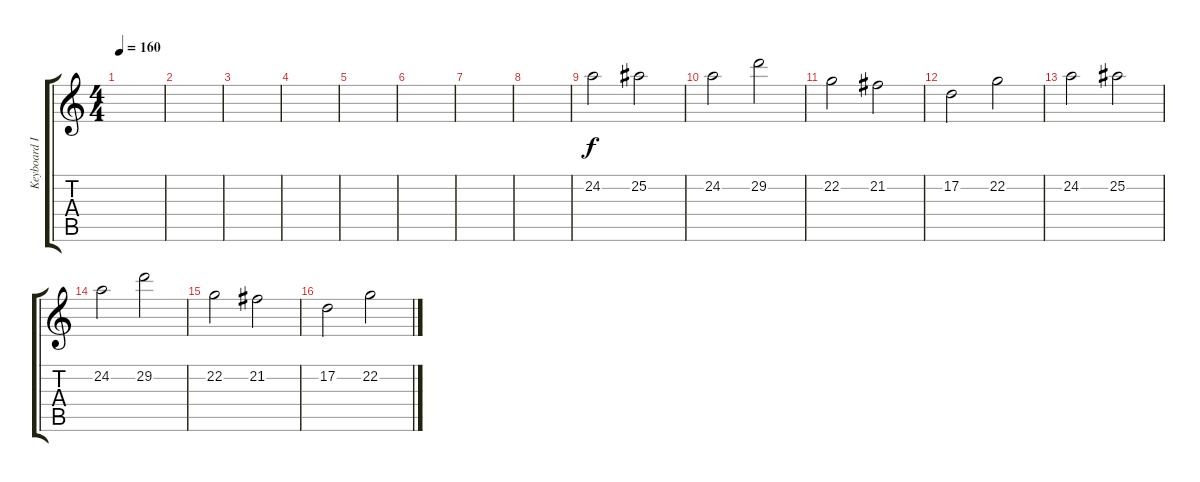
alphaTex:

\track ("Keyboard I" "Keyboard I") {instrument stringensemble1}
\staff {score tabs}
\tuning (D4 A3 F3 C3 G2 D2) {hide}
\ts (4 4)
\tempo 160
\clef g2
\ks c
|
|
|
|
|
|
|
|
24.2.2 25.2.2 |
24.2.2 29.2.2 |
22.2.2 21.2.2 |
17.2.2 22.2.2 |
24.2.2 25.2.2 |
24.2.2 29.2.2 |
22.2.2 21.2.2 |
17.2.2 22.2.2
